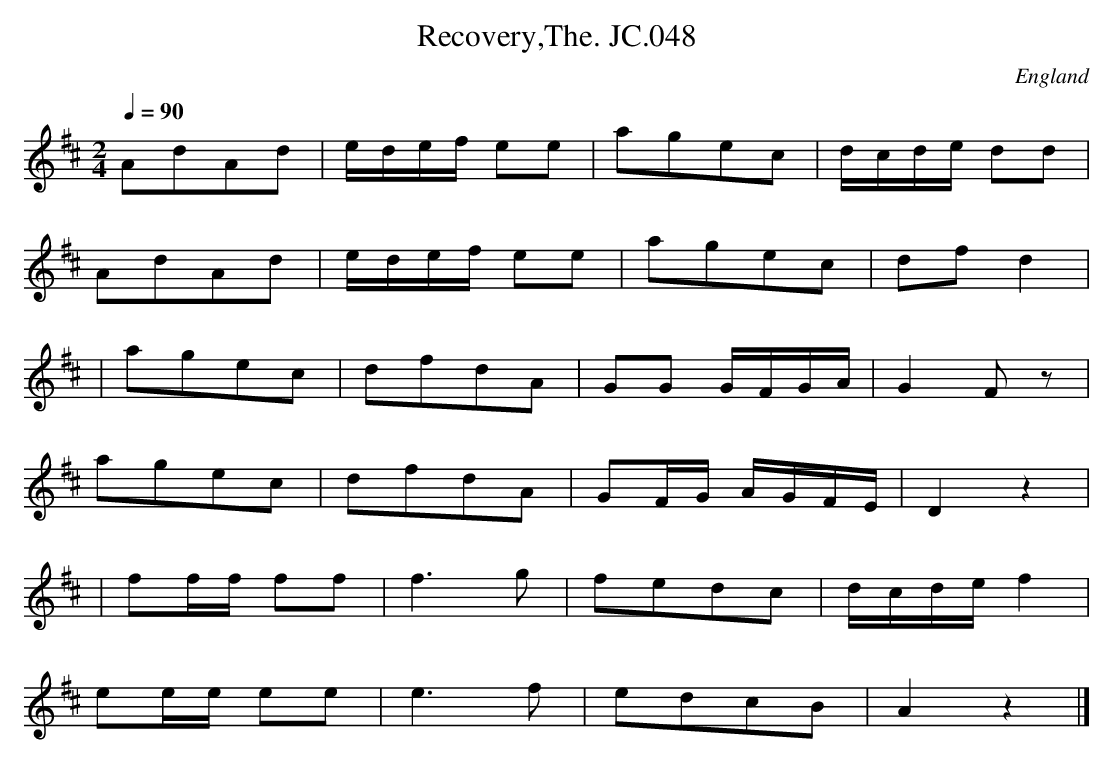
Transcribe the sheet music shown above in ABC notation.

X:1
T:Recovery,The. JC.048
L:1/8
M:2/4
O:England
Q:1/4=90
K:D
AdAd|\
e/d/e/f/ ee|agec|d/c/d/e/ dd|!
AdAd|e/d/e/f/ ee|agec|dfd2|!
|agec|dfdA|GG G/F/G/A/|G2Fz|!
agec|dfdA|GF/G/ A/G/F/E/|D2z2|!
|ff/f/ ff|f3g|fedc|d/c/d/e/f2|!
ee/e/ ee|e3f|edcB|A2z2|]
